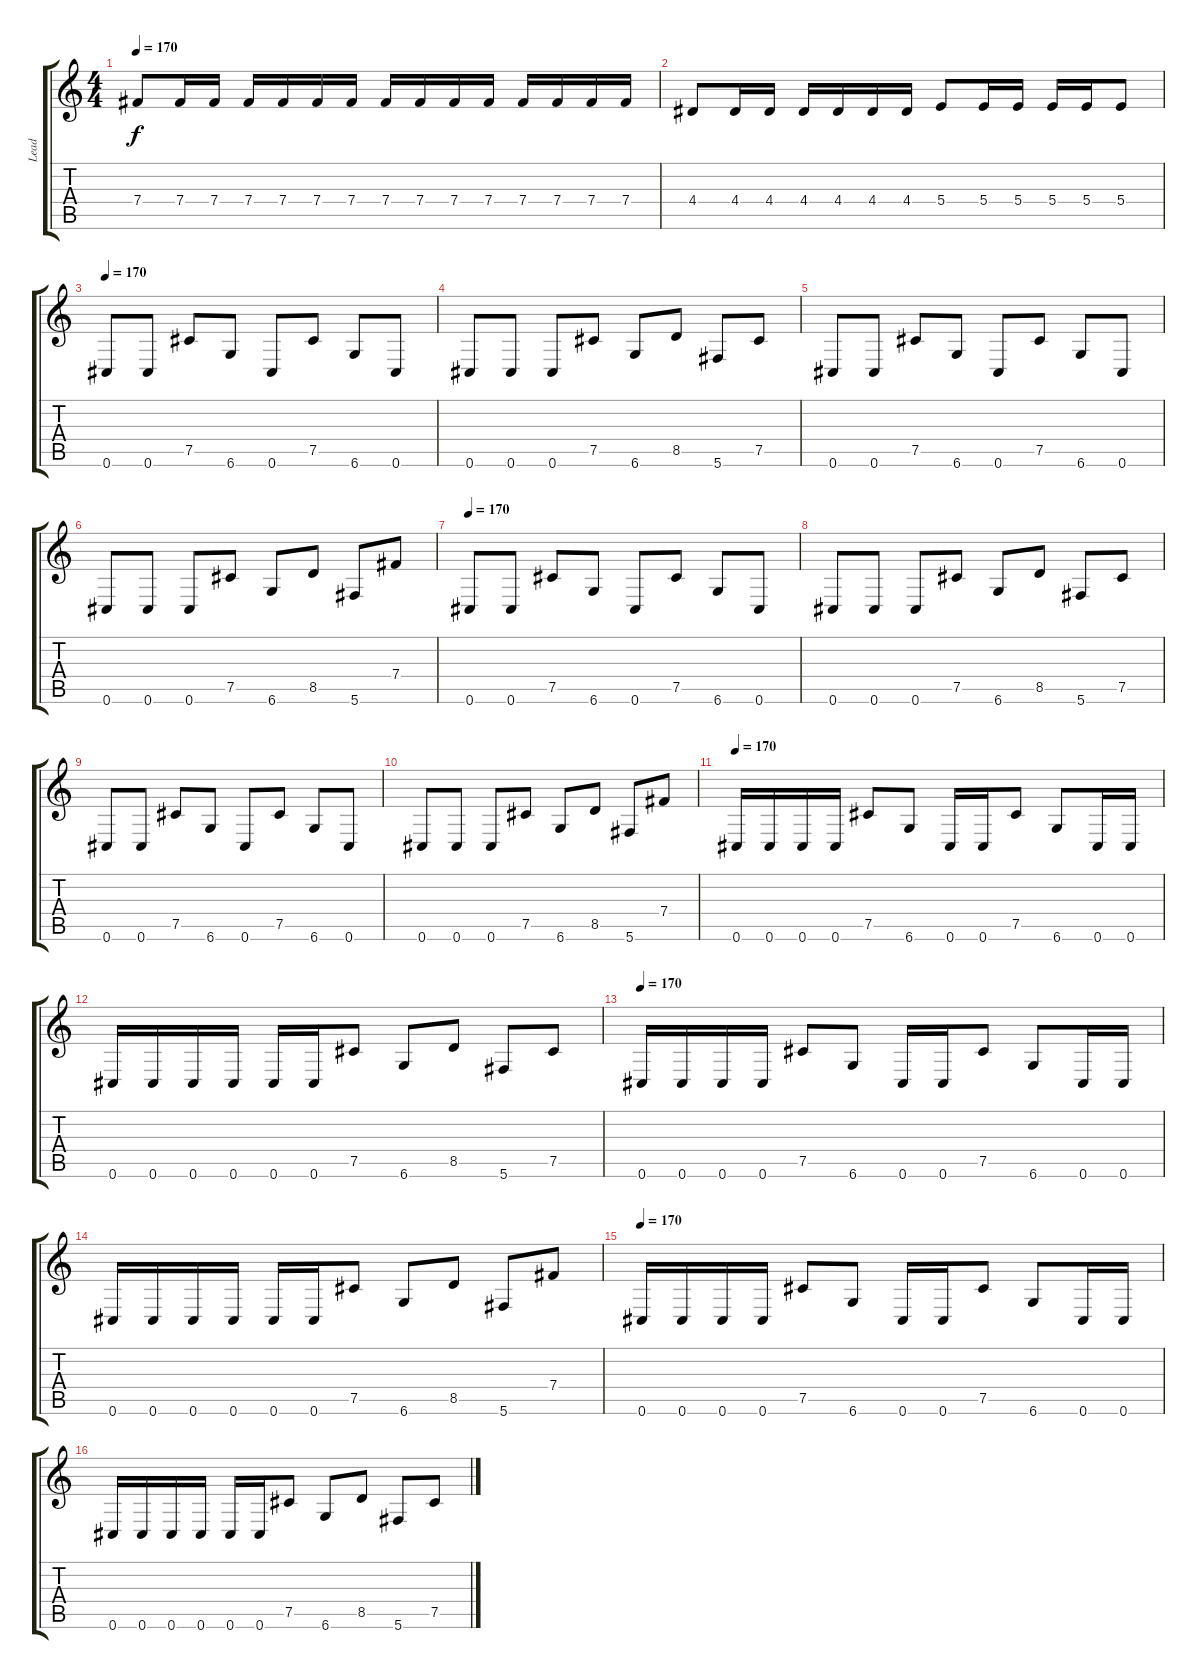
\track ("Lead" "Lead") {instrument distortionguitar}
\staff {score tabs}
\tuning (Db4 Ab3 E3 B2 Gb2 Db2) {hide}
\ts (4 4)
\tempo 170
\clef g2
\ks c
7.4.8{dy f} 7.4.16 7.4.16 7.4.16 7.4.16 7.4.16 7.4.16 7.4.16 7.4.16 7.4.16 7.4.16 7.4.16 7.4.16 7.4.16 7.4.16 |
4.4.8 4.4.16 4.4.16 4.4.16 4.4.16 4.4.16 4.4.16 5.4.8 5.4.16 5.4.16 5.4.16 5.4.16 5.4.8 |
\tempo 170
0.6.8 0.6.8 7.5.8 6.6.8 0.6.8 7.5.8 6.6.8 0.6.8 |
0.6.8 0.6.8 0.6.8 7.5.8 6.6.8 8.5.8 5.6.8 7.5.8 |
0.6.8 0.6.8 7.5.8 6.6.8 0.6.8 7.5.8 6.6.8 0.6.8 |
0.6.8 0.6.8 0.6.8 7.5.8 6.6.8 8.5.8 5.6.8 7.4.8 |
\tempo 170
0.6.8 0.6.8 7.5.8 6.6.8 0.6.8 7.5.8 6.6.8 0.6.8 |
0.6.8 0.6.8 0.6.8 7.5.8 6.6.8 8.5.8 5.6.8 7.5.8 |
0.6.8 0.6.8 7.5.8 6.6.8 0.6.8 7.5.8 6.6.8 0.6.8 |
0.6.8 0.6.8 0.6.8 7.5.8 6.6.8 8.5.8 5.6.8 7.4.8 |
\tempo 170
0.6.16 0.6.16 0.6.16 0.6.16 7.5.8 6.6.8 0.6.16 0.6.16 7.5.8 6.6.8 0.6.16 0.6.16 |
0.6.16 0.6.16 0.6.16 0.6.16 0.6.16 0.6.16 7.5.8 6.6.8 8.5.8 5.6.8 7.5.8 |
\tempo 170
0.6.16 0.6.16 0.6.16 0.6.16 7.5.8 6.6.8 0.6.16 0.6.16 7.5.8 6.6.8 0.6.16 0.6.16 |
0.6.16 0.6.16 0.6.16 0.6.16 0.6.16 0.6.16 7.5.8 6.6.8 8.5.8 5.6.8 7.4.8 |
\tempo 170
0.6.16 0.6.16 0.6.16 0.6.16 7.5.8 6.6.8 0.6.16 0.6.16 7.5.8 6.6.8 0.6.16 0.6.16 |
0.6.16 0.6.16 0.6.16 0.6.16 0.6.16 0.6.16 7.5.8 6.6.8 8.5.8 5.6.8 7.5.8
